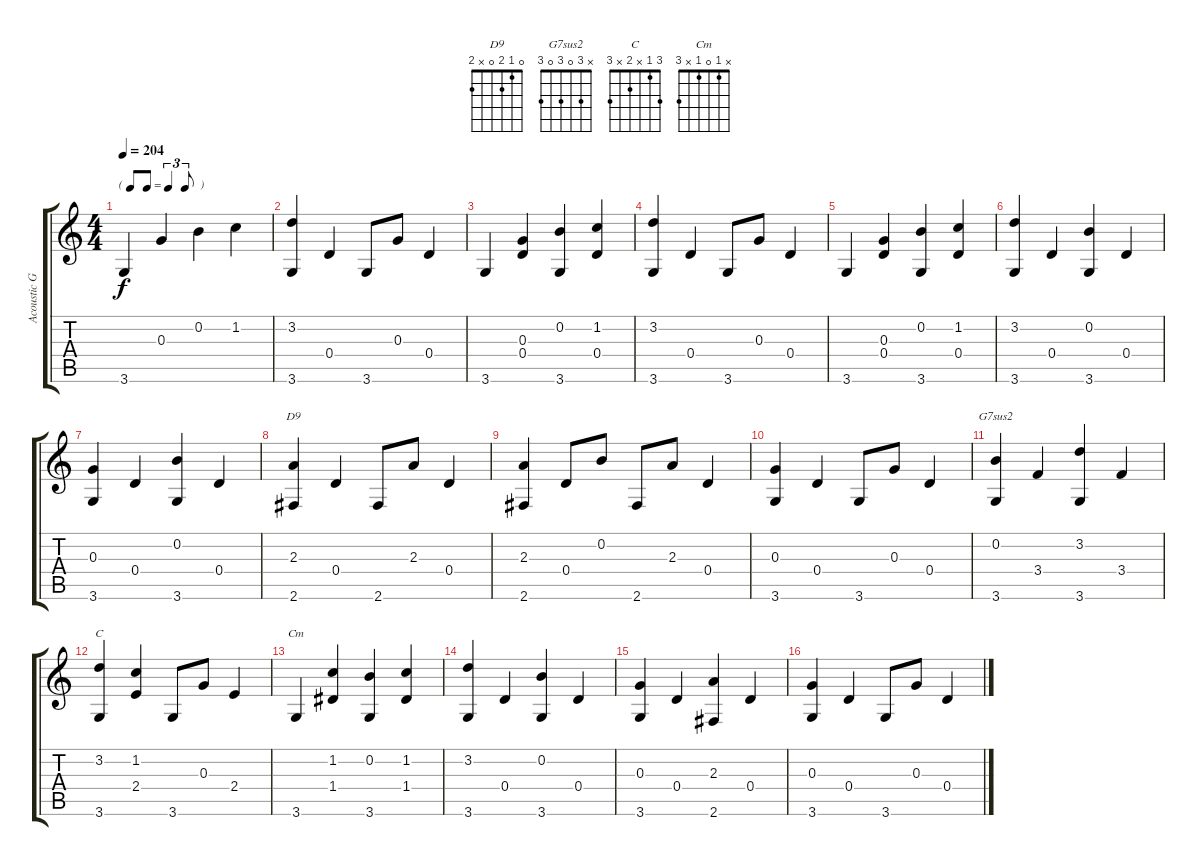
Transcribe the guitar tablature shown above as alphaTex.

\track ("Acoustic Guitar" "Acoustic G") {instrument acousticguitarnylon}
\staff {score tabs}
\tuning (E4 B3 G3 D3 A2 E2) {hide}
\chord ("D9" 0 1 2 0 x 2)
\chord ("G7sus2" x 3 0 3 0 3)
\chord ("C" 3 1 x 2 x 3)
\chord ("Cm" x 1 0 1 x 3)
\ts (4 4)
\tf triplet8th
\tempo 204
\clef g2
\ks c
3.6.4{dy f} 0.3.4 0.2.4 1.2.4 |
(3.2 3.6).4 0.4.4 3.6.8 0.3.8 0.4.4 |
3.6.4 (0.3 0.4).4 (0.2 3.6).4 (1.2 0.4).4 |
(3.2 3.6).4 0.4.4 3.6.8 0.3.8 0.4.4 |
3.6.4 (0.3 0.4).4 (0.2 3.6).4 (1.2 0.4).4 |
(3.2 3.6).4 0.4.4 (0.2 3.6).4 0.4.4 |
(0.3 3.6).4 0.4.4 (0.2 3.6).4 0.4.4 |
(2.3 2.6).4{ch "D9"} 0.4.4 2.6.8 2.3.8 0.4.4 |
(2.3 2.6).4 0.4.8 0.2.8 2.6.8 2.3.8 0.4.4 |
(0.3 3.6).4 0.4.4 3.6.8 0.3.8 0.4.4 |
(0.2 3.6).4{ch "G7sus2"} 3.4.4 (3.2 3.6).4 3.4.4 |
(3.2 3.6).4{ch "C"} (1.2 2.4).4 3.6.8 0.3.8 2.4.4 |
3.6.4{ch "Cm"} (1.2 1.4).4 (0.2 3.6).4 (1.2 1.4).4 |
(3.2 3.6).4 0.4.4 (0.2 3.6).4 0.4.4 |
(0.3 3.6).4 0.4.4 (2.3 2.6).4 0.4.4 |
(0.3 3.6).4 0.4.4 3.6.8 0.3.8 0.4.4
